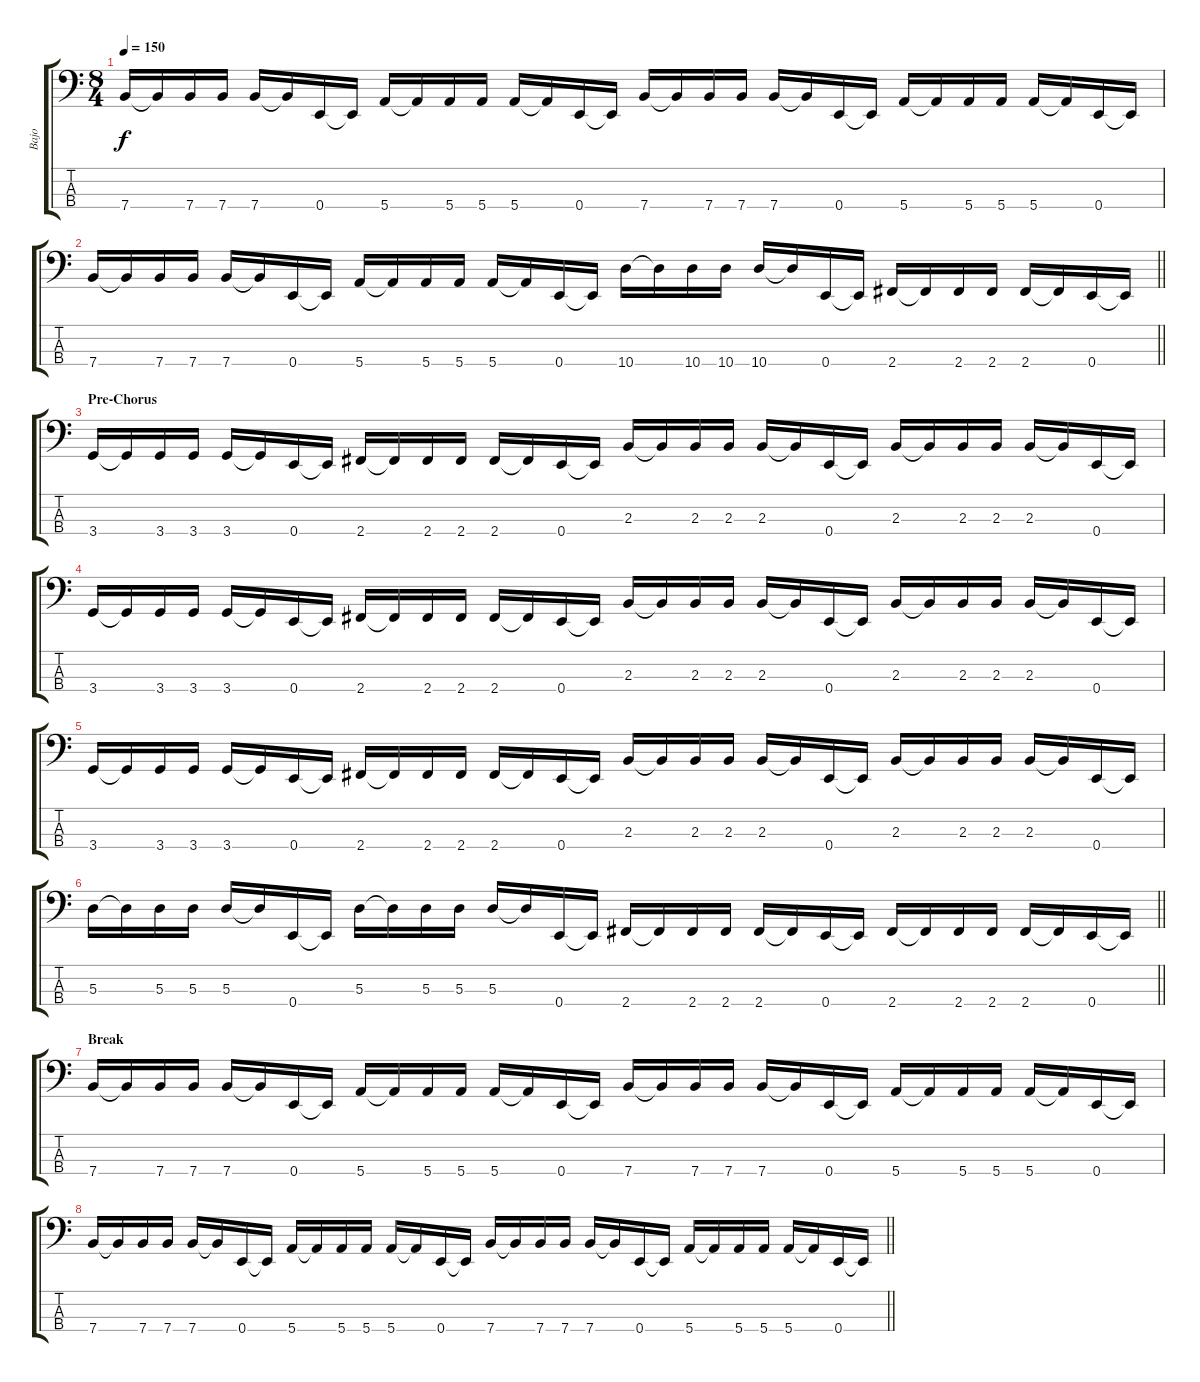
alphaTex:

\track ("Bajo" "Bajo") {instrument electricbasspick}
\staff {score tabs}
\tuning (G2 D2 A1 E1) {hide}
\ts (8 4)
\tempo 150
\clef f4
\ks c
7.4.16{dy f} 7.4{t}.16 7.4.16 7.4.16 7.4.16 7.4{t}.16 0.4.16 0.4{t}.16 5.4.16 5.4{t}.16 5.4.16 5.4.16 5.4.16 5.4{t}.16 0.4.16 0.4{t}.16 7.4.16 7.4{t}.16 7.4.16 7.4.16 7.4.16 7.4{t}.16 0.4.16 0.4{t}.16 5.4.16 5.4{t}.16 5.4.16 5.4.16 5.4.16 5.4{t}.16 0.4.16 0.4{t}.16 |
\barLineRight lightlight
7.4.16 7.4{t}.16 7.4.16 7.4.16 7.4.16 7.4{t}.16 0.4.16 0.4{t}.16 5.4.16 5.4{t}.16 5.4.16 5.4.16 5.4.16 5.4{t}.16 0.4.16 0.4{t}.16 10.4.16 10.4{t}.16 10.4.16 10.4.16 10.4.16 10.4{t}.16 0.4.16 0.4{t}.16 2.4.16 2.4{t}.16 2.4.16 2.4.16 2.4.16 2.4{t}.16 0.4.16 0.4{t}.16 |
\section ("" "Pre-Chorus")
3.4.16 3.4{t}.16 3.4.16 3.4.16 3.4.16 3.4{t}.16 0.4.16 0.4{t}.16 2.4.16 2.4{t}.16 2.4.16 2.4.16 2.4.16 2.4{t}.16 0.4.16 0.4{t}.16 2.3.16 2.3{t}.16 2.3.16 2.3.16 2.3.16 2.3{t}.16 0.4.16 0.4{t}.16 2.3.16 2.3{t}.16 2.3.16 2.3.16 2.3.16 2.3{t}.16 0.4.16 0.4{t}.16 |
3.4.16 3.4{t}.16 3.4.16 3.4.16 3.4.16 3.4{t}.16 0.4.16 0.4{t}.16 2.4.16 2.4{t}.16 2.4.16 2.4.16 2.4.16 2.4{t}.16 0.4.16 0.4{t}.16 2.3.16 2.3{t}.16 2.3.16 2.3.16 2.3.16 2.3{t}.16 0.4.16 0.4{t}.16 2.3.16 2.3{t}.16 2.3.16 2.3.16 2.3.16 2.3{t}.16 0.4.16 0.4{t}.16 |
3.4.16 3.4{t}.16 3.4.16 3.4.16 3.4.16 3.4{t}.16 0.4.16 0.4{t}.16 2.4.16 2.4{t}.16 2.4.16 2.4.16 2.4.16 2.4{t}.16 0.4.16 0.4{t}.16 2.3.16 2.3{t}.16 2.3.16 2.3.16 2.3.16 2.3{t}.16 0.4.16 0.4{t}.16 2.3.16 2.3{t}.16 2.3.16 2.3.16 2.3.16 2.3{t}.16 0.4.16 0.4{t}.16 |
\barLineRight lightlight
5.3.16 5.3{t}.16 5.3.16 5.3.16 5.3.16 5.3{t}.16 0.4.16 0.4{t}.16 5.3.16 5.3{t}.16 5.3.16 5.3.16 5.3.16 5.3{t}.16 0.4.16 0.4{t}.16 2.4.16 2.4{t}.16 2.4.16 2.4.16 2.4.16 2.4{t}.16 0.4.16 0.4{t}.16 2.4.16 2.4{t}.16 2.4.16 2.4.16 2.4.16 2.4{t}.16 0.4.16 0.4{t}.16 |
\section ("" "Break")
7.4.16 7.4{t}.16 7.4.16 7.4.16 7.4.16 7.4{t}.16 0.4.16 0.4{t}.16 5.4.16 5.4{t}.16 5.4.16 5.4.16 5.4.16 5.4{t}.16 0.4.16 0.4{t}.16 7.4.16 7.4{t}.16 7.4.16 7.4.16 7.4.16 7.4{t}.16 0.4.16 0.4{t}.16 5.4.16 5.4{t}.16 5.4.16 5.4.16 5.4.16 5.4{t}.16 0.4.16 0.4{t}.16 |
\barLineRight lightlight
7.4.16 7.4{t}.16 7.4.16 7.4.16 7.4.16 7.4{t}.16 0.4.16 0.4{t}.16 5.4.16 5.4{t}.16 5.4.16 5.4.16 5.4.16 5.4{t}.16 0.4.16 0.4{t}.16 7.4.16 7.4{t}.16 7.4.16 7.4.16 7.4.16 7.4{t}.16 0.4.16 0.4{t}.16 5.4.16 5.4{t}.16 5.4.16 5.4.16 5.4.16 5.4{t}.16 0.4.16 0.4{t}.16
